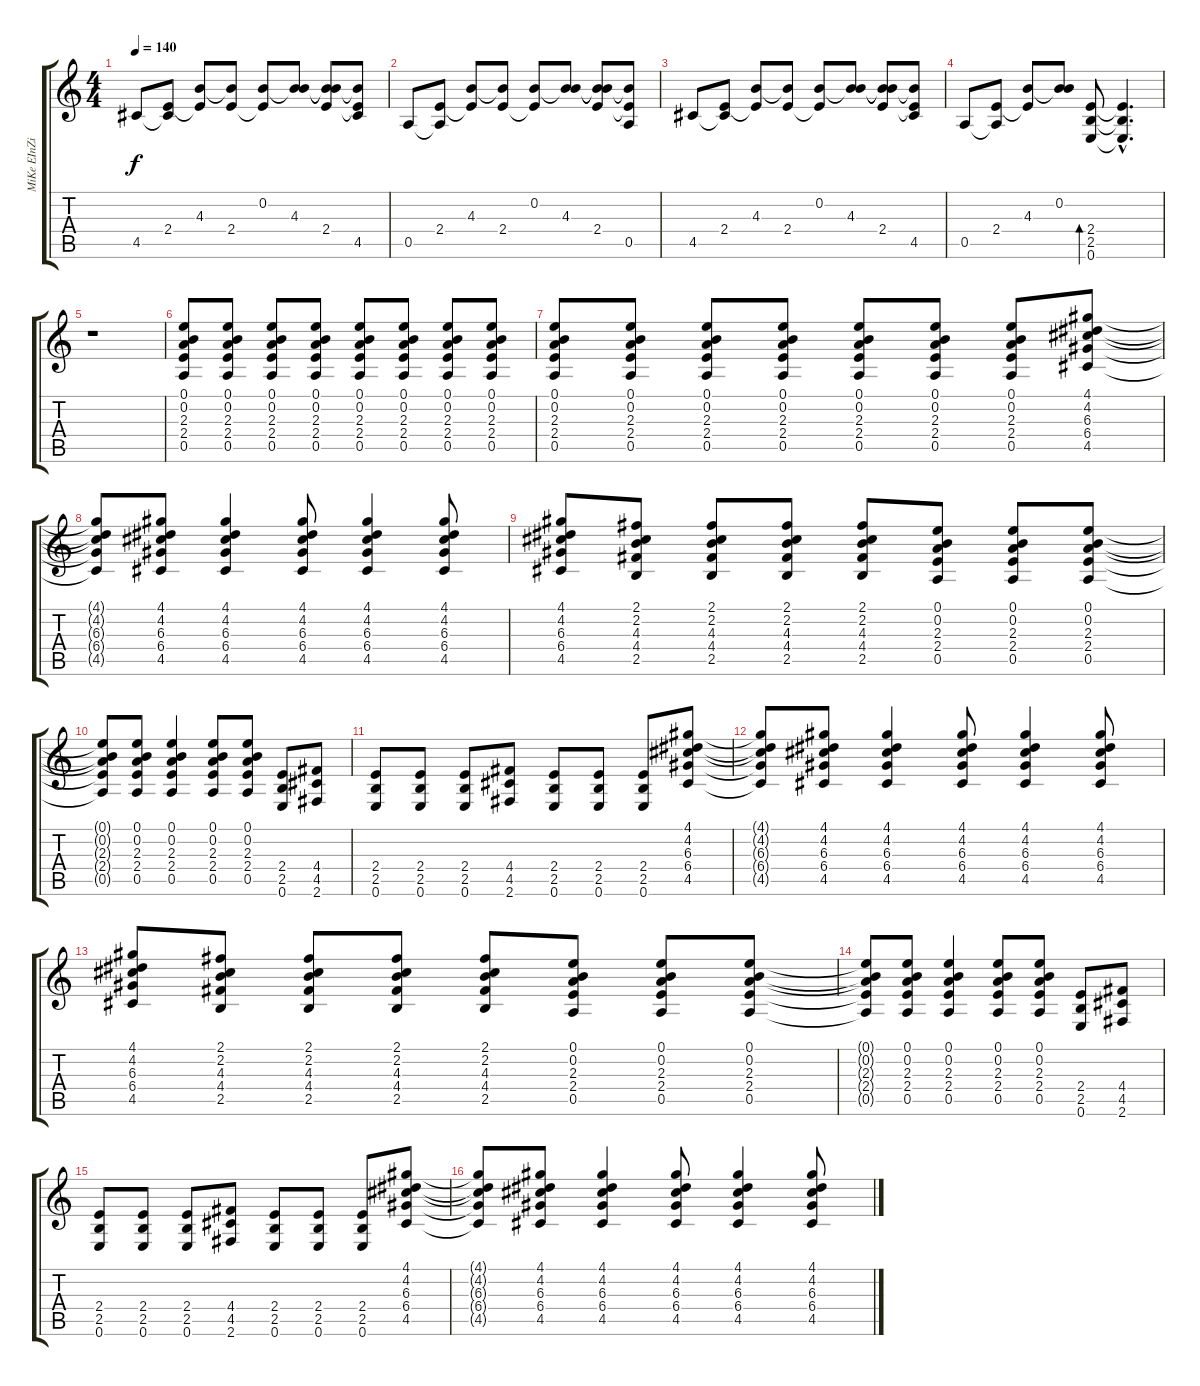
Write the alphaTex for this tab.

\track ("MiKe EInZiGeR" "MiKe EInZi") {instrument acousticguitarsteel}
\staff {score tabs}
\tuning (E4 B3 G3 D3 A2 E2) {hide}
\ts (4 4)
\tempo 140
\clef g2
\ks c
4.5.8{dy f} (2.4 4.5{t}).8 (4.3 2.4{t}).8 (4.3{t} 2.4).8 (0.2 2.4{t}).8 (0.2{t} 4.3).8 (0.2{t} 4.3{t} 2.4).8 (0.2{t} 2.4{t} 4.5).8 |
0.5.8 (2.4 0.5{t}).8 (4.3 2.4{t}).8 (4.3{t} 2.4).8 (0.2 2.4{t}).8 (0.2{t} 4.3).8 (0.2{t} 4.3{t} 2.4).8 (0.2{t} 2.4{t} 0.5).8 |
4.5.8 (2.4 4.5{t}).8 (4.3 2.4{t}).8 (4.3{t} 2.4).8 (0.2 2.4{t}).8 (0.2{t} 4.3).8 (0.2{t} 4.3{t} 2.4).8 (0.2{t} 2.4{t} 4.5).8 |
0.5.8 (2.4 0.5{t}).8 (4.3 2.4{t}).8 (0.2 4.3{t}).8 (2.4 2.5 0.6).8{bd 120} (2.4{hac t} 2.5{hac t} 0.6{hac t}).4{d} |
r.1 |
(0.1 0.2 2.3 2.4 0.5).8 (0.1 0.2 2.3 2.4 0.5).8 (0.1 0.2 2.3 2.4 0.5).8 (0.1 0.2 2.3 2.4 0.5).8 (0.1 0.2 2.3 2.4 0.5).8 (0.1 0.2 2.3 2.4 0.5).8 (0.1 0.2 2.3 2.4 0.5).8 (0.1 0.2 2.3 2.4 0.5).8 |
(0.1 0.2 2.3 2.4 0.5).8 (0.1 0.2 2.3 2.4 0.5).8 (0.1 0.2 2.3 2.4 0.5).8 (0.1 0.2 2.3 2.4 0.5).8 (0.1 0.2 2.3 2.4 0.5).8 (0.1 0.2 2.3 2.4 0.5).8 (0.1 0.2 2.3 2.4 0.5).8 (4.1 4.2 6.3 6.4 4.5).8 |
(4.1{t} 4.2{t} 6.3{t} 6.4{t} 4.5{t}).8 (4.1 4.2 6.3 6.4 4.5).8 (4.1 4.2 6.3 6.4 4.5).4 (4.1 4.2 6.3 6.4 4.5).8 (4.1 4.2 6.3 6.4 4.5).4 (4.1 4.2 6.3 6.4 4.5).8 |
(4.1 4.2 6.3 6.4 4.5).8 (2.1 2.2 4.3 4.4 2.5).8 (2.1 2.2 4.3 4.4 2.5).8 (2.1 2.2 4.3 4.4 2.5).8 (2.1 2.2 4.3 4.4 2.5).8 (0.1 0.2 2.3 2.4 0.5).8 (0.1 0.2 2.3 2.4 0.5).8 (0.1 0.2 2.3 2.4 0.5).8 |
(0.1{t} 0.2{t} 2.3{t} 2.4{t} 0.5{t}).8 (0.1 0.2 2.3 2.4 0.5).8 (0.1 0.2 2.3 2.4 0.5).4 (0.1 0.2 2.3 2.4 0.5).8 (0.1 0.2 2.3 2.4 0.5).8 (2.4 2.5 0.6).8 (4.4 4.5 2.6).8 |
(2.4 2.5 0.6).8 (2.4 2.5 0.6).8 (2.4 2.5 0.6).8 (4.4 4.5 2.6).8 (2.4 2.5 0.6).8 (2.4 2.5 0.6).8 (2.4 2.5 0.6).8 (4.1 4.2 6.3 6.4 4.5).8 |
(4.1{t} 4.2{t} 6.3{t} 6.4{t} 4.5{t}).8 (4.1 4.2 6.3 6.4 4.5).8 (4.1 4.2 6.3 6.4 4.5).4 (4.1 4.2 6.3 6.4 4.5).8 (4.1 4.2 6.3 6.4 4.5).4 (4.1 4.2 6.3 6.4 4.5).8 |
(4.1 4.2 6.3 6.4 4.5).8 (2.1 2.2 4.3 4.4 2.5).8 (2.1 2.2 4.3 4.4 2.5).8 (2.1 2.2 4.3 4.4 2.5).8 (2.1 2.2 4.3 4.4 2.5).8 (0.1 0.2 2.3 2.4 0.5).8 (0.1 0.2 2.3 2.4 0.5).8 (0.1 0.2 2.3 2.4 0.5).8 |
(0.1{t} 0.2{t} 2.3{t} 2.4{t} 0.5{t}).8 (0.1 0.2 2.3 2.4 0.5).8 (0.1 0.2 2.3 2.4 0.5).4 (0.1 0.2 2.3 2.4 0.5).8 (0.1 0.2 2.3 2.4 0.5).8 (2.4 2.5 0.6).8 (4.4 4.5 2.6).8 |
(2.4 2.5 0.6).8 (2.4 2.5 0.6).8 (2.4 2.5 0.6).8 (4.4 4.5 2.6).8 (2.4 2.5 0.6).8 (2.4 2.5 0.6).8 (2.4 2.5 0.6).8 (4.1 4.2 6.3 6.4 4.5).8 |
(4.1{t} 4.2{t} 6.3{t} 6.4{t} 4.5{t}).8 (4.1 4.2 6.3 6.4 4.5).8 (4.1 4.2 6.3 6.4 4.5).4 (4.1 4.2 6.3 6.4 4.5).8 (4.1 4.2 6.3 6.4 4.5).4 (4.1 4.2 6.3 6.4 4.5).8
